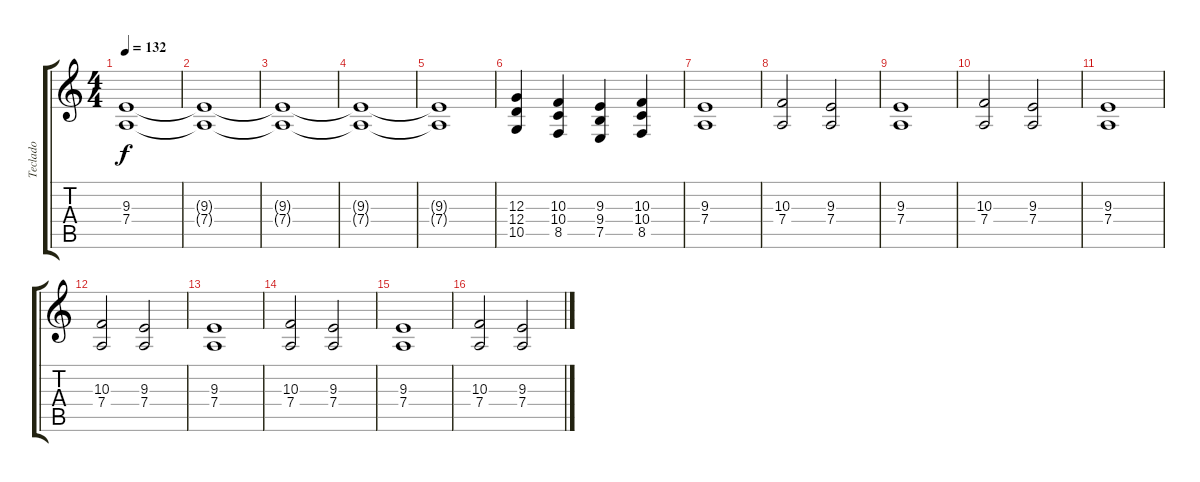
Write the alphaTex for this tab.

\track ("Teclado" "Teclado") {instrument choiraahs}
\staff {score tabs}
\tuning (E4 B3 G3 D3 A2 E2) {hide}
\ts (4 4)
\tempo 132
\clef g2
\ks c
(9.3 7.4).1{dy f} |
(9.3{t} 7.4{t}).1 |
(9.3{t} 7.4{t}).1 |
(9.3{t} 7.4{t}).1 |
(9.3{t} 7.4{t}).1 |
(12.3 12.4 10.5).4 (10.3 10.4 8.5).4 (9.3 9.4 7.5).4 (10.3 10.4 8.5).4 |
(9.3 7.4).1 |
(10.3 7.4).2 (9.3 7.4).2 |
(9.3 7.4).1 |
(10.3 7.4).2 (9.3 7.4).2 |
(9.3 7.4).1 |
(10.3 7.4).2 (9.3 7.4).2 |
(9.3 7.4).1 |
(10.3 7.4).2 (9.3 7.4).2 |
(9.3 7.4).1 |
(10.3 7.4).2 (9.3 7.4).2
